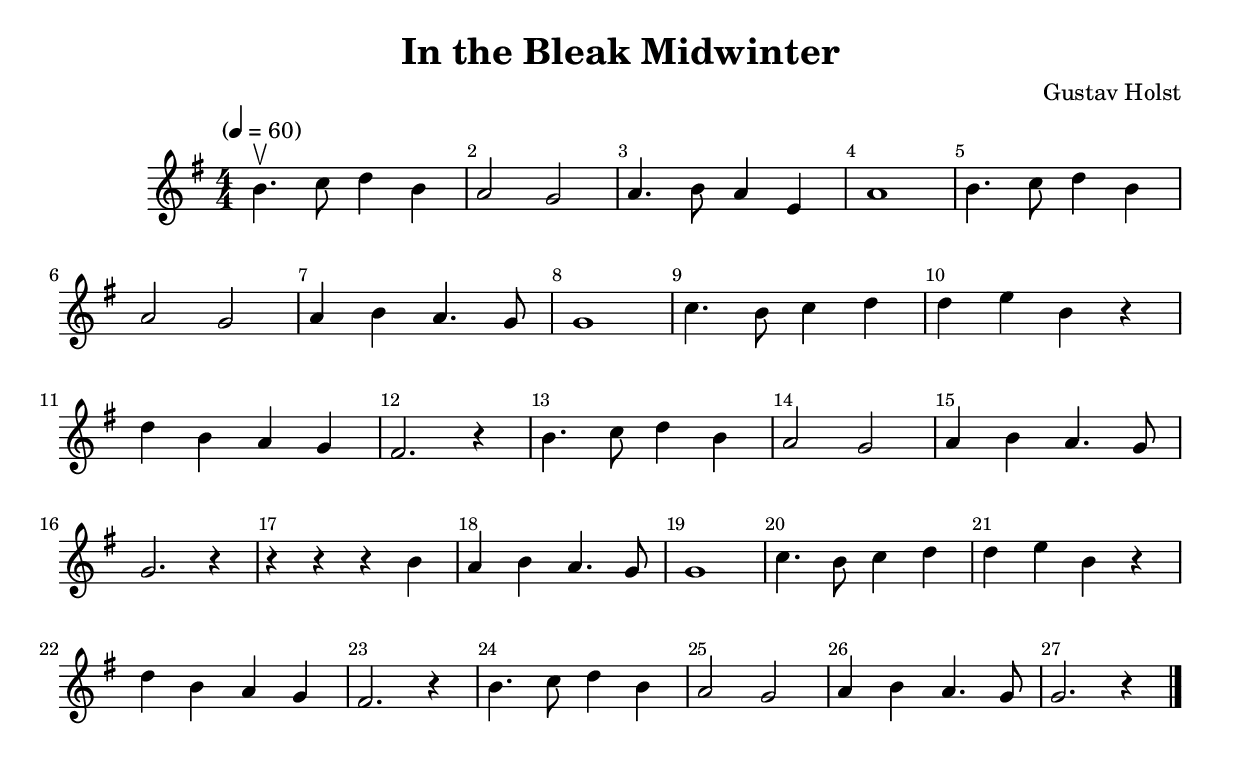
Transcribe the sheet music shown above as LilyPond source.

\version "2.18.2"
\header {
  title="In the Bleak Midwinter"
  arranger="Gustav Holst"
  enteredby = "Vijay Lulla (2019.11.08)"
}

\layout {
  \context {
    \Score
      \override BarNumber.break-visibility = ##(#f #t #t)
      \override MultiMeasureRest.expand-limit = #1
      \override SpacingSpanner.base-shortest-duration = #(ly:make-moment 1/20)
  }
}

voiceconsts = {
  \key g \major
  \numericTimeSignature
  \compressFullBarRests
  \tempo "" 4 = 60
}

%% showLastLength = R1*8 %% last few measures %% Comment to typeset whole score!

\book {
  \score {
    \new Staff {
      \new Voice {
	\relative c'' {
	  \voiceconsts
	  %% \set Score.markFormatter = #format-mark-circle-numbers
	  \time 4/4 \clef treble
	  b4.\upbow c8 d4 b4 | a2 g2 | a4. b8 a4 e4 | a1 | b4. c8 d4 b4 | a2 g2 |
          a4 b4 a4. g8 | g1 | c4. b8 c4 d4 | d4 e4 b4 r4 | d4 b4 a4 g4 |
          \barNumberCheck 11
          fis2. r4 | b4. c8 d4 b4 | a2 g2 | a4 b4 a4. g8 | g2. r4 | r4 r4 r4 b4 |
          a4 b4 a4. g8 | g1 | c4. b8 c4 d4 | d4 e4 b4 r4 | d4 b4 a4 g4 |
          fis2. r4 | b4. c8 d4 b4 | a2 g2 | a4 b4 a4. g8 | g2. r4 \bar "|."
	}
      }
    }
  }
}

